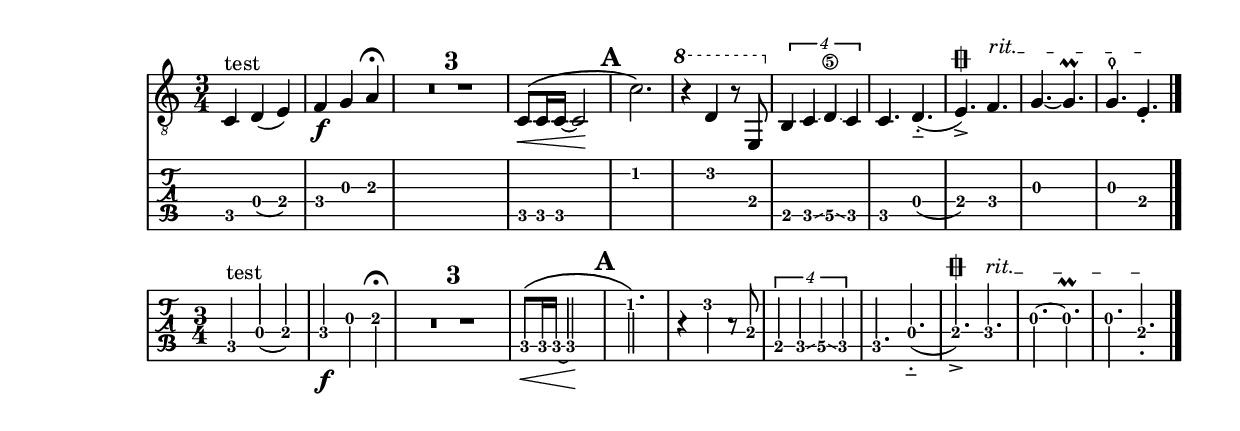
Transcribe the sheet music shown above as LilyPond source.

\version "2.17.11"

\header{ texidoc = "As default, tablature staves show only the fret numbers, because
                    in most situations, they are combined with normal staves.
                    When used without standard notation, @code{tabFullNotation}
                    can be used."
       }

tabstuff = {
  \time 3/4
  \compressFullBarRests
  c4^"test" d( e) |
  f4\f g a^\fermata |
  R2.*3 |
  c8\<\( c16 c ~ c2\! |
  \mark \default
  c'2.\) |
  \ottava #1
  r4 d'4 r8 e |
  \ottava #0
  \tuplet 4/3 { b,4 c \glissando d\5 \glissando c } |
  c4. d-_( |
  e\varcoda-> )
  \override TextSpanner.bound-details.left.text = "rit." f\startTextSpan |
  g ~ g\prall |
  g\thumb e-.\stopTextSpan
  \bar "|."
}

#(set-global-staff-size 18)

\score {
  <<
    \new Staff { \clef "G_8" \tabstuff }
    \new TabStaff   { \tabstuff }
  >>
}

\score {
  \new TabStaff {
    \tabFullNotation
    \tabstuff
  }
}
